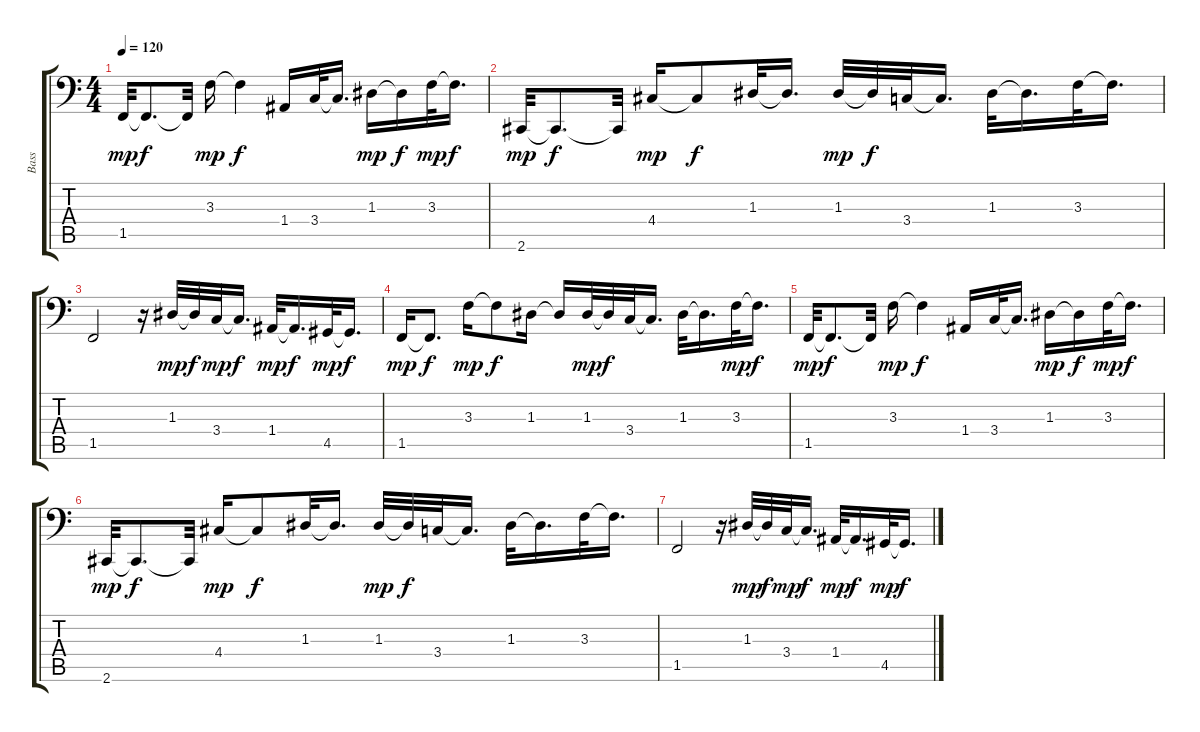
\track ("Bass" "Bass") {instrument slapbass1}
\staff {score tabs}
\tuning (C3 G2 D2 A1 E1 B0) {hide}
\ts (4 4)
\tempo 120
\clef f4
\ks c
1.5.32{dy mp} 1.5{t}.8{d dy f} 1.5{t}.32 3.3.16{dy mp} 3.3{t}.4{dy f} 1.4.16 3.4.32 3.4{t}.16{d} 1.3.16{dy mp} 1.3{t}.16{dy f} 3.3.32{dy mp} 3.3{t}.16{d dy f} |
2.6.32{dy mp} 2.6{t}.8{d dy f} 2.6{t}.32 4.4.16{dy mp} 4.4{t}.8{dy f} 1.3.32 1.3{t}.16{d} 1.3.32{dy mp} 1.3{t}.32{dy f} 3.4.32 3.4{t}.16{d} 1.3.32 1.3{t}.16{d} 3.3.32 3.3{t}.16{d} |
1.5.2 r.16 1.3.32{dy mp} 1.3{t}.32{dy f} 3.4.32{dy mp} 3.4{t}.16{d dy f} 1.4.32{dy mp} 1.4{t}.16{d dy f} 4.5.32{dy mp} 4.5{t}.16{d dy f} |
1.5.16{dy mp} 1.5{t}.8{d dy f} 3.3.16{dy mp} 3.3{t}.8{dy f} 1.3.16 1.3{t}.16 1.3.32{dy mp} 1.3{t}.32{dy f} 3.4.32 3.4{t}.16{d} 1.3.32 1.3{t}.16{d} 3.3.32{dy mp} 3.3{t}.16{d dy f} |
1.5.32{dy mp} 1.5{t}.8{d dy f} 1.5{t}.32 3.3.16{dy mp} 3.3{t}.4{dy f} 1.4.16 3.4.32 3.4{t}.16{d} 1.3.16{dy mp} 1.3{t}.16{dy f} 3.3.32{dy mp} 3.3{t}.16{d dy f} |
2.6.32{dy mp} 2.6{t}.8{d dy f} 2.6{t}.32 4.4.16{dy mp} 4.4{t}.8{dy f} 1.3.32 1.3{t}.16{d} 1.3.32{dy mp} 1.3{t}.32{dy f} 3.4.32 3.4{t}.16{d} 1.3.32 1.3{t}.16{d} 3.3.32 3.3{t}.16{d} |
1.5.2 r.16 1.3.32{dy mp} 1.3{t}.32{dy f} 3.4.32{dy mp} 3.4{t}.16{d dy f} 1.4.32{dy mp} 1.4{t}.16{d dy f} 4.5.32{dy mp} 4.5{t}.16{d dy f}
